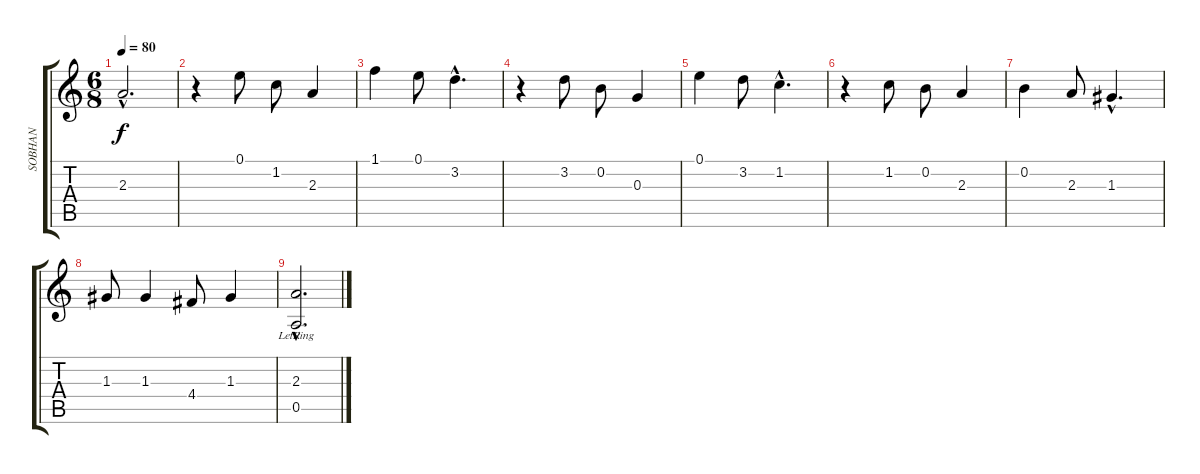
\track ("SOBHAN" "SOBHAN") {instrument acousticguitarnylon}
\staff {score tabs}
\tuning (E4 B3 G3 D3 A2 E2) {hide}
\ts (6 8)
\tempo 80
\clef g2
\ks c
2.3{hac}.2{d dy f} |
r.4 0.1.8 1.2.8 2.3.4 |
1.1.4 0.1.8 3.2{hac}.4{d} |
r.4 3.2.8 0.2.8 0.3.4 |
0.1.4 3.2.8 1.2{hac}.4{d} |
r.4 1.2.8 0.2.8 2.3.4 |
0.2.4 2.3.8 1.3{hac}.4{d} |
1.3.8 1.3.4 4.4.8 1.3.4 |
(2.3{hac lr} 0.5{hac}).2{d}
